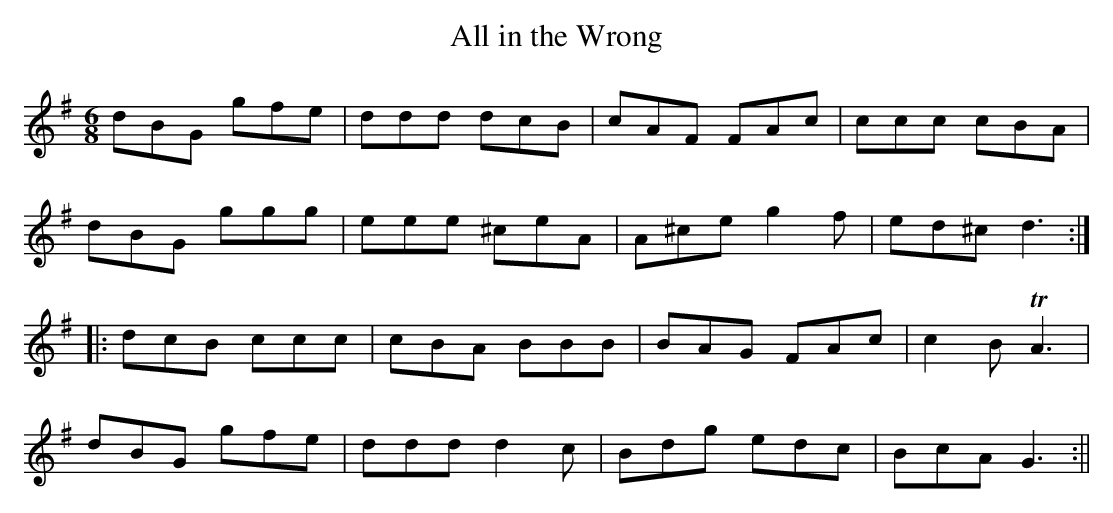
X:1
T:All in the Wrong
M:6/8
L:1/8
K:G
dBG gfe|ddd dcB|cAF FAc|ccc cBA|
dBG ggg|eee ^ceA|A^ce g2f|ed^c d3:|
|:dcB ccc|cBA BBB|BAG FAc|c2B TA3|
dBG gfe|ddd d2c|Bdg edc|BcA G3:||
